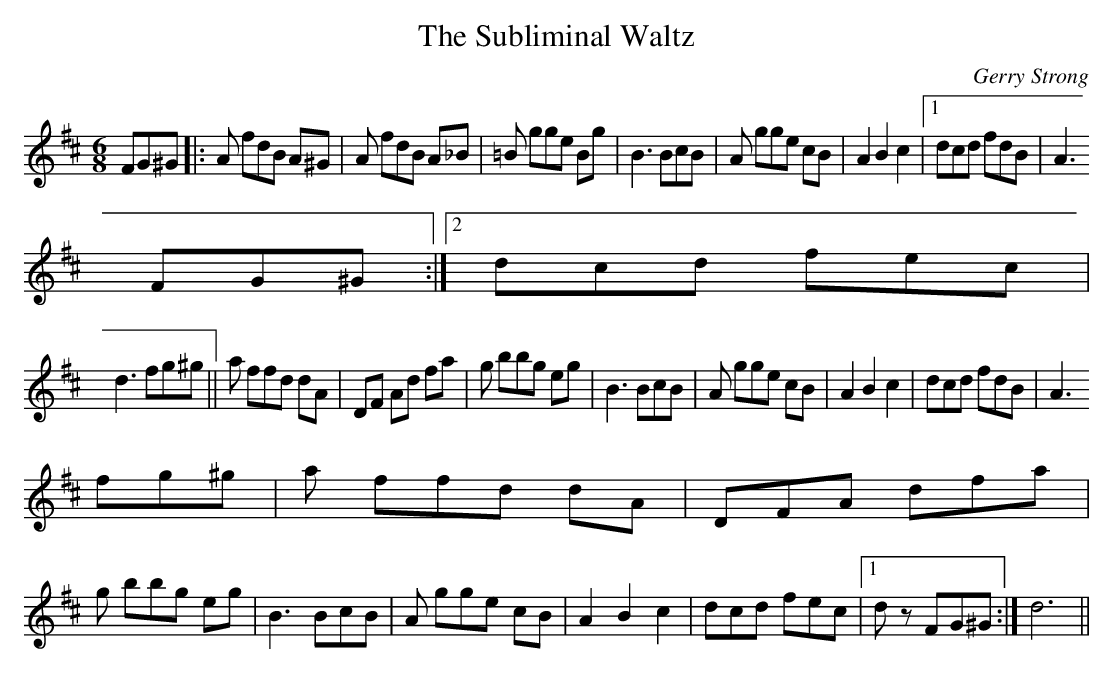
X:1
T:The Subliminal Waltz
M:6/8
L:1/8
C:Gerry Strong
K:D
FG^G|:A fdB A^G|A fdB A_B|=B gge Bg|B3 BcB|A gge cB|A2 B2 c2|1dcd fdB|A3
FG^G:|2dcd fec|
d3 fg^g||a ffd dA|DF Ad fa|g bbg eg|B3 BcB|A gge cB|A2 B2 c2|dcd fdB|A3
fg^g|a ffd dA|DFA dfa|
g bbg eg|B3 BcB|A gge cB|A2 B2 c2|dcd fec|1d z FG^G:|d6||
